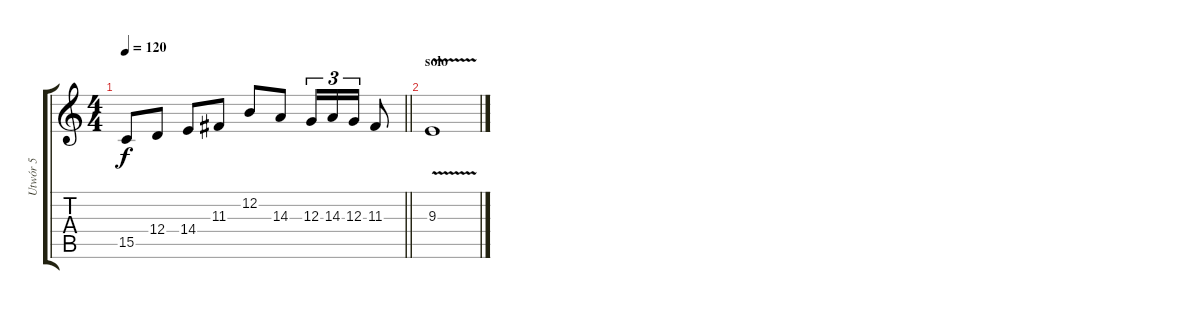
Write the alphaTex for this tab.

\track ("Utwór 5" "Utwór 5") {instrument churchorgan}
\staff {score tabs}
\tuning (E4 B3 G3 D3 A2 E2) {hide}
\ts (4 4)
\tempo 120
\clef g2
\barLineRight lightlight
\ks c
15.5.8{dy f} 12.4.8 14.4.8 11.3.8 12.2.8 14.3.8 12.3.16{tu (3 2)} 14.3.16{tu (3 2)} 12.3.16{tu (3 2)} 11.3.8 |
\section ("" "solo")
9.3{v}.1
